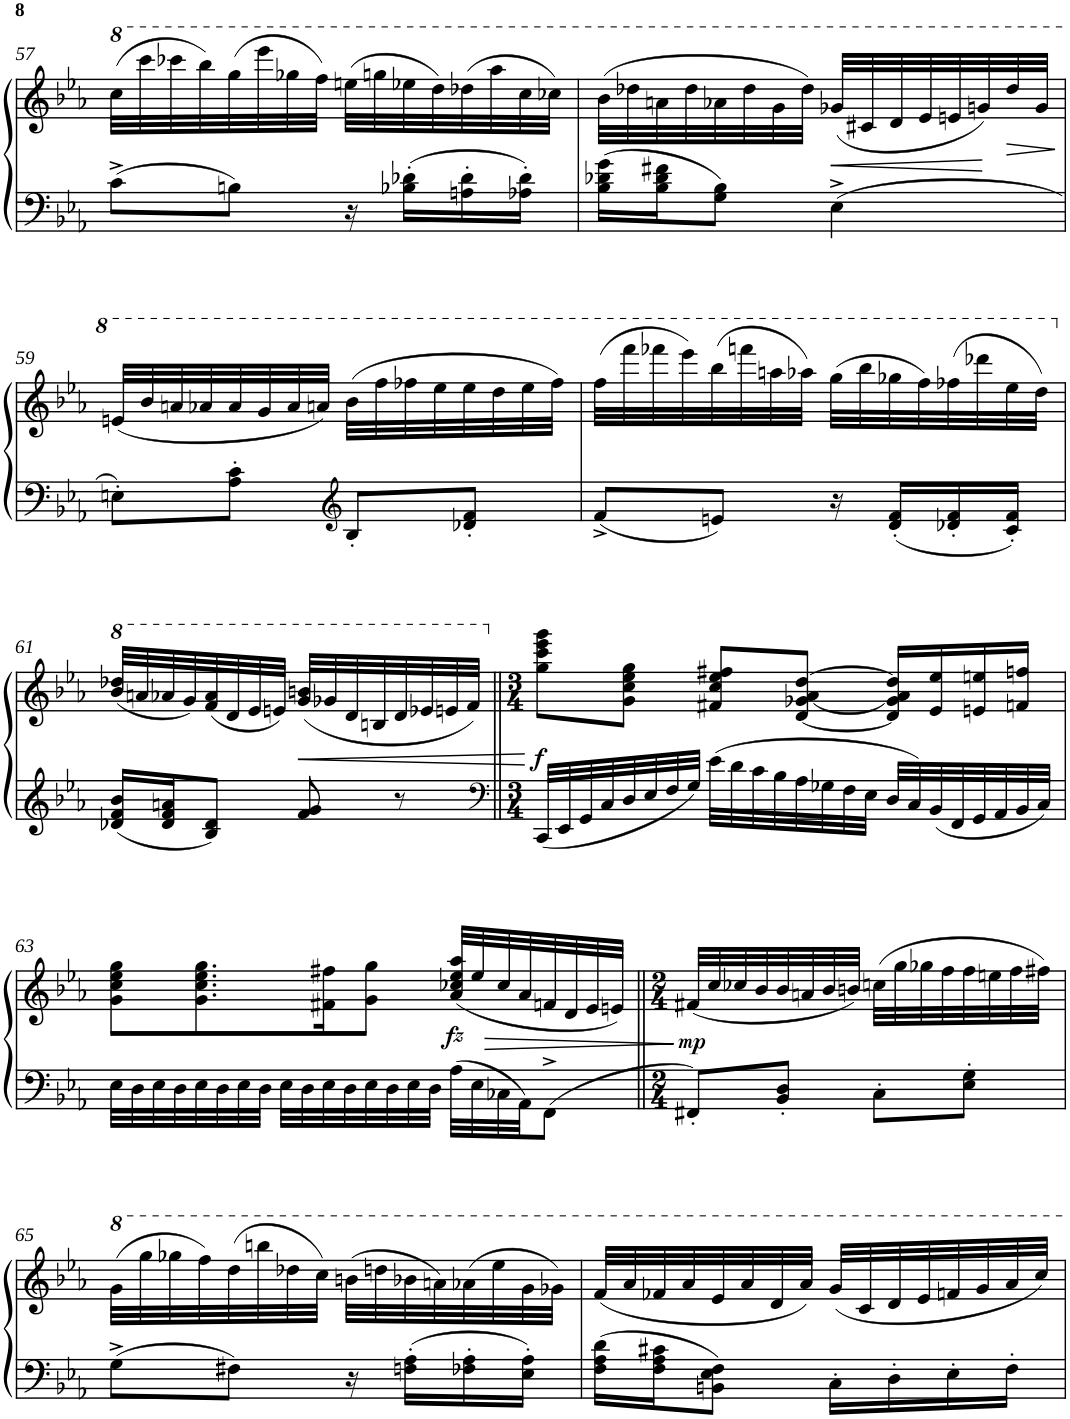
**kern	**kern	**dynam
*part1	*part1	*part1
*staff2	*staff1	*staff1/2
*I"Piano	*	*
*I'Pno	*	*
!!LO:PB:g=z
*clefF4	*clefG2	*
*k[b-e-a-]	*k[b-e-a-]	*
*c:	*c:	*
*M2/4	*M2/4	*
*	*8va	*
=57	=57	=57
8c^>\L	(>32ccc\LLL	.
.	32cccc\	.
.	32cccc-X\	.
.	32bbb-\)	.
8Bn\J	(>32ggg\	.
.	32eeee-\	.
.	32ggg-X\	.
.	32fff\JJJ)	.
16r	(>32eeen\LLL	.
.	32gggn\	.
16B-X\'> 16d-X\'>LL	32eee-X\	.
.	32ddd\)	.
16An\'> 16d-\'>	(>32ddd-X\	.
.	32aaa-\	.
16A-X\'> 16d-\'>JJ	32ccc\	.
.	32ccc-X\JJJ)	.
=58	=58	=58
16B-\ 16d-X\ 16g\LL	(>32bb-\LLL	.
.	32ddd-X\	.
16B-\ 16d-\ 16f#X\J	32aan\	.
.	32ddd-\	.
8G\ 8B-\J	32aa-X\	.
.	32ddd-\	.
.	32gg\	.
.	32ddd-\JJJ)	.
!	!	!LO:HP:b
4E-^>\	(<32gg-X/LLL	<
.	32cc#X/	.
.	32dd/	.
.	32ee-/	.
.	32een/	.
.	32ggn/)	.
!	!	!LO:HP:n=1:b
.	32ddd-/	[ >
.	32gg/JJJ	.
.	.	]
!!LO:LB:g=z
=59	=59	=59
8En'>\L	(<32een/LLL	.
.	32bb-/	.
.	32aan/	.
.	32aa-X/	.
8A-\'> 8c\'>J	32aa-/	.
.	32gg/	.
.	32aa-/	.
.	32aan/JJJ)	.
*clefG2	*	*
8B-'</L	(>32bb-\LLL	.
.	32fff\	.
.	32fff-X\	.
.	32eee-\	.
8d-X/'< 8f/'<J	32eee-\	.
.	32ddd\	.
.	32eee-\	.
.	32fff-\JJJ)	.
=60	=60	=60
8f^</L	(>32fff\LLL	.
.	32ffff\	.
.	32ffff-X\	.
.	32eeee-\)	.
8en/J	(>32bbb-\	.
.	32ffffn\	.
.	32aaan\	.
.	32aaa-X\JJJ)	.
16r	(>32ggg\LLL	.
.	32bbb-\	.
16d/'< 16f/'<LL	32ggg-X\	.
.	32fff\)	.
16d-X/'< 16f/'<	(>32fff-X\	.
.	32dddd-X\	.
16c/'< 16f/'<JJ	32eee-\	.
.	32ddd\JJJ)	.
!!LO:LB:g=z
=61	=61	=61
*	*X8va	*
*	*8va	*
16d-X/ 16f/ 16b-/LL	(<32bb-/ 32ddd-X/LLL	.
.	32aan/	.
16d-/ 16f/ 16an/J	32aa-X/	.
.	32gg/)	.
8B-/ 8d-/J	(<32ff/ 32aa-/	.
.	32dd/	.
.	32ee-/	.
.	32een/JJJ)	.
!	!	!LO:HP:b
8f/ 8g/	(<32gg/ 32bbn/LLL	<
.	32gg-X/	.
.	32dd/	.
.	32bn/	.
8r	32dd/	.
.	32ee-X/	.
.	32een/	.
.	32ff/JJJ)	.
.	.	[
=62||	=62||	=62||
*clefF4	*	*
*M3/4	*M3/4	*
*	*X8va	*
!	!	!LO:DY:b
32CC/LLL	8gg\ 8ccc\ 8eee-\ 8ggg\L	f
32EE-/	.	.
32GG/	.	.
32C/	.	.
32D/	8g\ 8cc\ 8ee-\ 8gg\J	.
32E-/	.	.
32F/	.	.
32G/JJJ	.	.
32e-\LLL	8f#X/ 8cc/ 8ee-/ 8ff#X/L	.
32d\	.	.
32c\	.	.
32B-\	.	.
32A-\	[8d/ 8g-X/ [8a-/ [8dd/J	.
32G-X\	.	.
32F\	.	.
32E-\JJJ	.	.
32D/LLL	16d/] 16g-/ 16a-/] 16dd/]LL	.
32C/	.	.
32BB-/	16e-/ 16ee-/	.
32FF/	.	.
32GG/	16en/ 16een/	.
32AA-/	.	.
32BB-/	16fn/ 16ffn/JJ	.
32C/JJJ	.	.
!!LO:LB:g=z
=63	=63	=63
32E-\LLL	8g\ 8cc\ 8ee-\ 8gg\L	.
32D\	.	.
32E-\	.	.
32D\	.	.
32E-\	8.g\ 8.cc\ 8.ee-\ 8.gg\	.
32D\	.	.
32E-\	.	.
32D\JJJ	.	.
32E-\LLL	.	.
32D\	.	.
32E-\	16f#X\ 16ff#X\K	.
32D\	.	.
32E-\	8g\ 8gg\J	.
32D\	.	.
32E-\	.	.
32D\JJJ	.	.
!	!	!LO:DY:b
32A-\LLL	(<32a-/ 32cc-X/ 32ee-/ 32aa-/LLL	fz
32E-\	32ee-/	.
!	!	!LO:HP:b
32C-X\	32cc-/	>
32AA-\JJ	32a-/	.
8FF^>\J	32fn/	.
.	32d/	.
.	32e-/	.
.	32en/JJJ)	.
.	.	]
=64||	=64||	=64||
*M2/4	*M2/4	*
!	!	!LO:DY:b
8FF#X'</L	(<32f#X/LLL	mp
.	32cc/	.
.	32cc-X/	.
.	32b-/	.
8BB-/'< 8D/'<J	32b-/	.
.	32an/	.
.	32b-/	.
.	32bn/JJJ)	.
8C'>\L	(>32ccn\LLL	.
.	32gg\	.
.	32gg-X\	.
.	32ff\	.
8E-\'> 8G\'>J	32ff\	.
.	32een\	.
.	32ff\	.
.	32ff#X\JJJ)	.
!!LO:LB:g=z
=65	=65	=65
8G^>\L	(>32gg\LLL	.
.	32ggg\	.
.	32ggg-X\	.
.	32fff\)	.
8F#X\J	(>32ddd\	.
.	32bbbn\	.
.	32ddd-X\	.
.	32ccc\JJJ)	.
16r	(>32bbn\LLL	.
.	32dddn\	.
16Fn\'> 16A-\'>LL	32bb-X\	.
.	32aan\)	.
16F-X\'> 16A-\'>	(>32aa-X\	.
.	32eee-\	.
16E-\'> 16A-\'>JJ	32gg\	.
.	32gg-X\JJJ)	.
=66	=66	=66
16F\ 16A-\ 16d\LL	(<32ff/LLL	.
.	32aa-/	.
16F\ 16A-\ 16c#X\J	32ff-X/	.
.	32aa-/	.
8BBn\ 8E-\ 8F\J	32ee-/	.
.	32aa-/	.
.	32dd/	.
.	32aa-/JJJ)	.
16C'>\LL	(<32gg/LLL	.
.	32cc/	.
16D'>\	32dd/	.
.	32ee-/	.
16E-'>\	32ffn/	.
.	32gg/	.
16F'>\JJ	32aa-/	.
.	32ccc/JJJ)	.
=	=	=
*-	*-	*-
